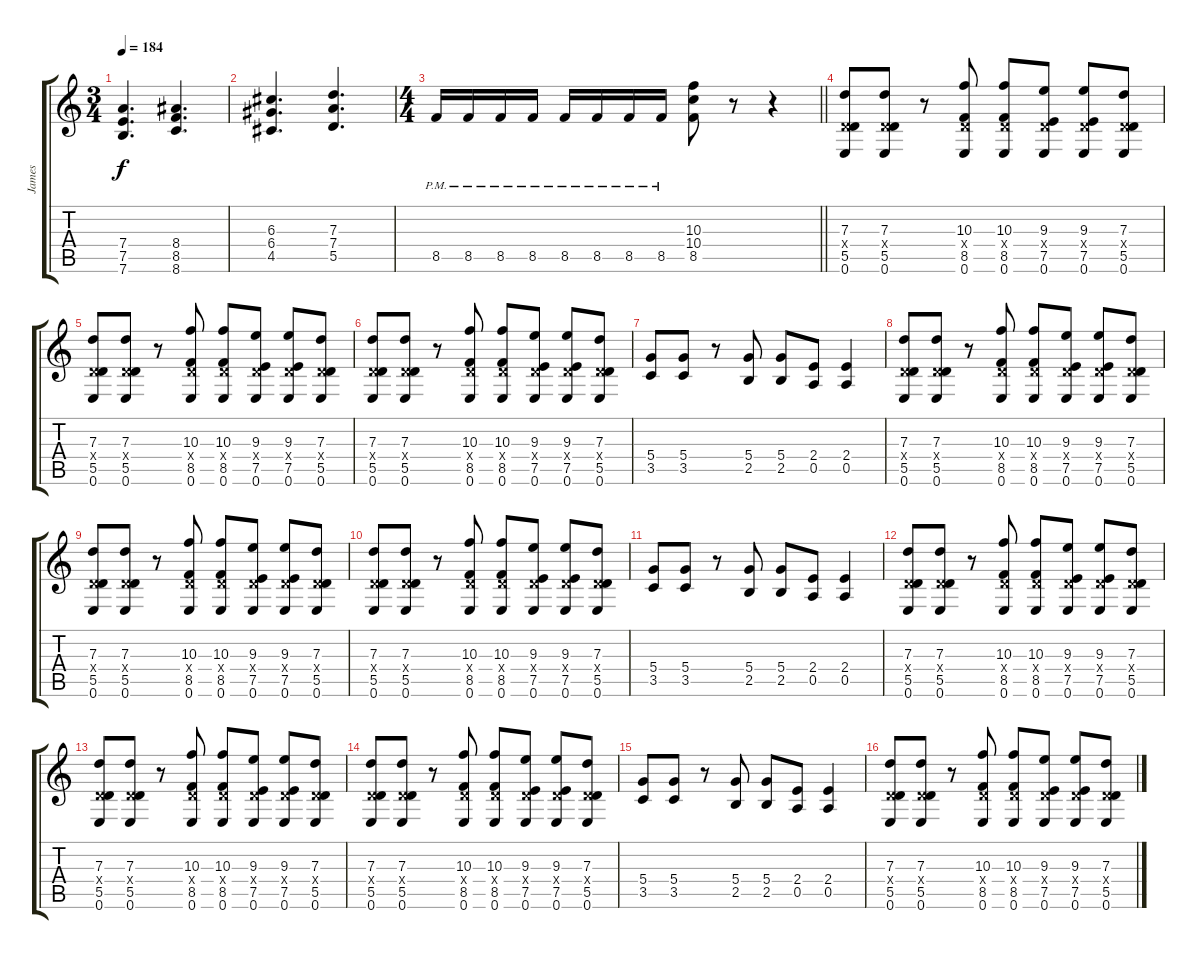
\track ("James" "James") {instrument distortionguitar}
\staff {score tabs}
\tuning (E4 B3 G3 D3 A2 E2) {hide}
\ts (3 4)
\tempo 184
\clef g2
\ks c
(7.4 7.5 7.6).4{d dy f} (8.4 8.5 8.6).4{d} |
(6.3 6.4 4.5).4{d} (7.3 7.4 5.5).4{d} |
\ts (4 4)
\barLineRight lightlight
8.5{pm}.16 8.5{pm}.16 8.5{pm}.16 8.5{pm}.16 8.5{pm}.16 8.5{pm}.16 8.5{pm}.16 8.5{pm}.16 (10.3 10.4 8.5).8 r.8 r.4 |
(7.3 0.4{x} 5.5 0.6).8 (7.3 0.4{x} 5.5 0.6).8 r.8 (10.3 0.4{x} 8.5 0.6).8 (10.3 0.4{x} 8.5 0.6).8 (9.3 0.4{x} 7.5 0.6).8 (9.3 0.4{x} 7.5 0.6).8 (7.3 0.4{x} 5.5 0.6).8 |
(7.3 0.4{x} 5.5 0.6).8 (7.3 0.4{x} 5.5 0.6).8 r.8 (10.3 0.4{x} 8.5 0.6).8 (10.3 0.4{x} 8.5 0.6).8 (9.3 0.4{x} 7.5 0.6).8 (9.3 0.4{x} 7.5 0.6).8 (7.3 0.4{x} 5.5 0.6).8 |
(7.3 0.4{x} 5.5 0.6).8 (7.3 0.4{x} 5.5 0.6).8 r.8 (10.3 0.4{x} 8.5 0.6).8 (10.3 0.4{x} 8.5 0.6).8 (9.3 0.4{x} 7.5 0.6).8 (9.3 0.4{x} 7.5 0.6).8 (7.3 0.4{x} 5.5 0.6).8 |
(5.4 3.5).8 (5.4 3.5).8 r.8 (5.4 2.5).8 (5.4 2.5).8 (2.4 0.5).8 (2.4 0.5).4 |
(7.3 0.4{x} 5.5 0.6).8 (7.3 0.4{x} 5.5 0.6).8 r.8 (10.3 0.4{x} 8.5 0.6).8 (10.3 0.4{x} 8.5 0.6).8 (9.3 0.4{x} 7.5 0.6).8 (9.3 0.4{x} 7.5 0.6).8 (7.3 0.4{x} 5.5 0.6).8 |
(7.3 0.4{x} 5.5 0.6).8 (7.3 0.4{x} 5.5 0.6).8 r.8 (10.3 0.4{x} 8.5 0.6).8 (10.3 0.4{x} 8.5 0.6).8 (9.3 0.4{x} 7.5 0.6).8 (9.3 0.4{x} 7.5 0.6).8 (7.3 0.4{x} 5.5 0.6).8 |
(7.3 0.4{x} 5.5 0.6).8 (7.3 0.4{x} 5.5 0.6).8 r.8 (10.3 0.4{x} 8.5 0.6).8 (10.3 0.4{x} 8.5 0.6).8 (9.3 0.4{x} 7.5 0.6).8 (9.3 0.4{x} 7.5 0.6).8 (7.3 0.4{x} 5.5 0.6).8 |
(5.4 3.5).8 (5.4 3.5).8 r.8 (5.4 2.5).8 (5.4 2.5).8 (2.4 0.5).8 (2.4 0.5).4 |
(7.3 0.4{x} 5.5 0.6).8 (7.3 0.4{x} 5.5 0.6).8 r.8 (10.3 0.4{x} 8.5 0.6).8 (10.3 0.4{x} 8.5 0.6).8 (9.3 0.4{x} 7.5 0.6).8 (9.3 0.4{x} 7.5 0.6).8 (7.3 0.4{x} 5.5 0.6).8 |
(7.3 0.4{x} 5.5 0.6).8 (7.3 0.4{x} 5.5 0.6).8 r.8 (10.3 0.4{x} 8.5 0.6).8 (10.3 0.4{x} 8.5 0.6).8 (9.3 0.4{x} 7.5 0.6).8 (9.3 0.4{x} 7.5 0.6).8 (7.3 0.4{x} 5.5 0.6).8 |
(7.3 0.4{x} 5.5 0.6).8 (7.3 0.4{x} 5.5 0.6).8 r.8 (10.3 0.4{x} 8.5 0.6).8 (10.3 0.4{x} 8.5 0.6).8 (9.3 0.4{x} 7.5 0.6).8 (9.3 0.4{x} 7.5 0.6).8 (7.3 0.4{x} 5.5 0.6).8 |
(5.4 3.5).8 (5.4 3.5).8 r.8 (5.4 2.5).8 (5.4 2.5).8 (2.4 0.5).8 (2.4 0.5).4 |
(7.3 0.4{x} 5.5 0.6).8 (7.3 0.4{x} 5.5 0.6).8 r.8 (10.3 0.4{x} 8.5 0.6).8 (10.3 0.4{x} 8.5 0.6).8 (9.3 0.4{x} 7.5 0.6).8 (9.3 0.4{x} 7.5 0.6).8 (7.3 0.4{x} 5.5 0.6).8
